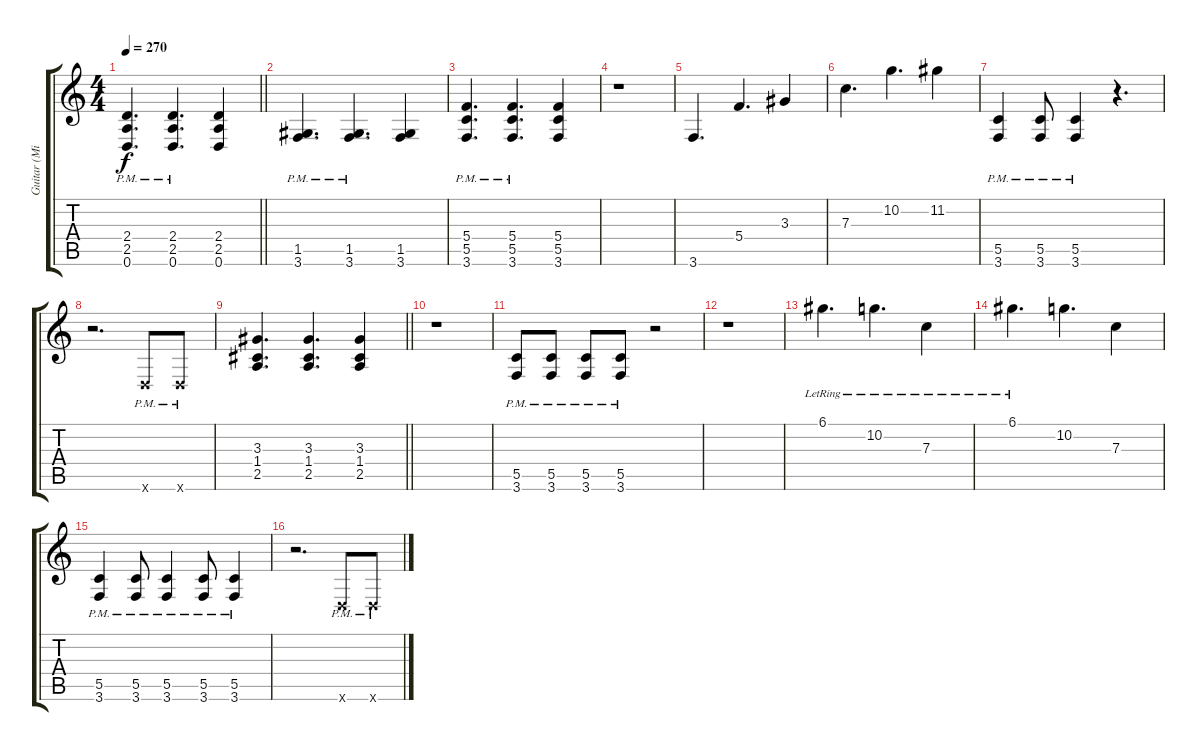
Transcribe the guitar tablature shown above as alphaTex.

\track ("Guitar (Mika)" "Guitar (Mi") {instrument overdrivenguitar}
\staff {score tabs}
\tuning (D4 A3 F3 C3 G2 D2) {hide}
\ts (4 4)
\tempo 270
\clef g2
\barLineRight lightlight
\ks c
(2.4{pm} 2.5{pm} 0.6{pm}).4{d dy f} (2.4{pm} 2.5{pm} 0.6{pm}).4{d} (2.4 2.5 0.6).4 |
(1.5{pm} 3.6{pm}).4{d} (1.5{pm} 3.6{pm}).4{d} (1.5 3.6).4 |
(5.4{pm} 5.5{pm} 3.6{pm}).4{d} (5.4{pm} 5.5{pm} 3.6{pm}).4{d} (5.4 5.5 3.6).4 |
r.1 |
3.6.4{d} 5.4.4{d} 3.3.4 |
7.3.4{d} 10.2.4{d} 11.2.4 |
(5.5{pm} 3.6{pm}).4 (5.5{pm} 3.6{pm}).8 (5.5{pm} 3.6{pm}).4 r.4{d} |
r.2{d} 0.6{pm x}.8 0.6{pm x}.8 |
\barLineRight lightlight
(3.3 1.4 2.5).4{d} (3.3 1.4 2.5).4{d} (3.3 1.4 2.5).4 |
r.1 |
(5.5{pm} 3.6{pm}).8 (5.5{pm} 3.6{pm}).8 (5.5{pm} 3.6{pm}).8 (5.5{pm} 3.6{pm}).8 r.2 |
r.1 |
6.1{lr}.4{d} 10.2{lr}.4{d} 7.3{lr}.4 |
6.1{lr}.4{d} 10.2.4{d} 7.3.4 |
(5.5{pm} 3.6{pm}).4 (5.5{pm} 3.6{pm}).8 (5.5{pm} 3.6{pm}).4 (5.5{pm} 3.6{pm}).8 (5.5{pm} 3.6{pm}).4 |
r.2{d} 0.6{pm x}.8 0.6{pm x}.8
